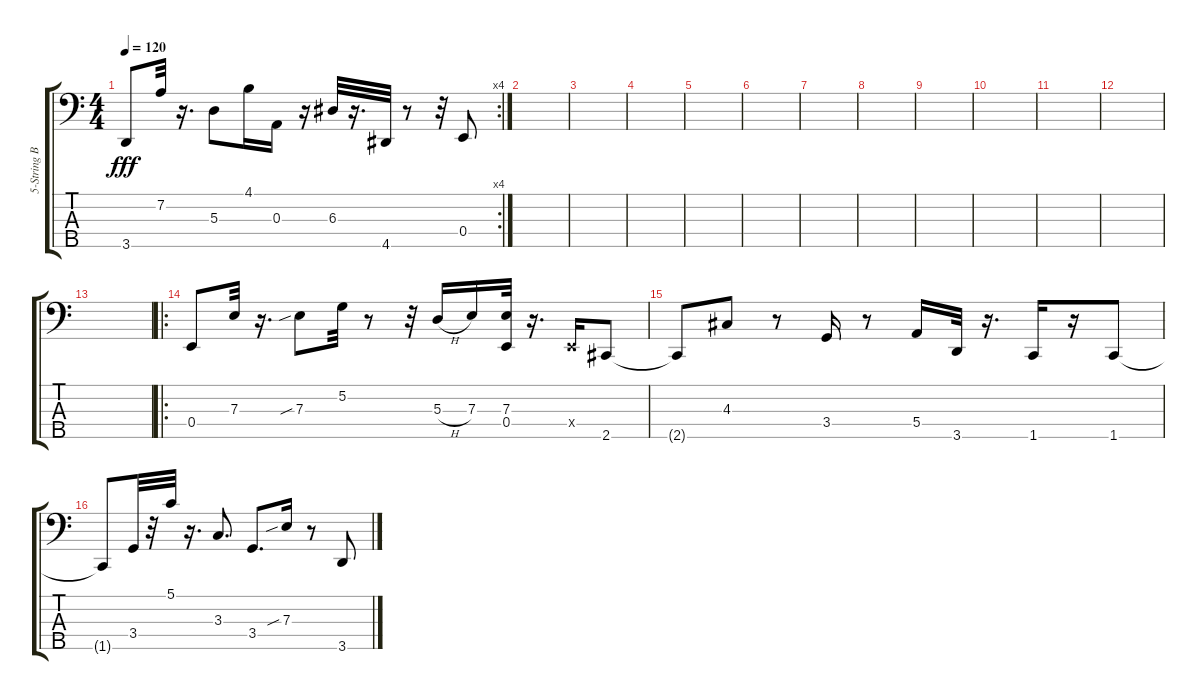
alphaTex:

\track ("5-String Bass" "5-String B") {instrument synthbass1}
\staff {score tabs}
\tuning (G2 D2 A1 E1 B0) {hide}
\rc 4
\ts (4 4)
\tempo 120
\clef f4
\ks c
3.5{t}.8{dy fff} 7.2.32 r.16{d} 5.3.8 4.1.16 0.3.16 r.16 6.3.32 r.16{d} 4.5.32 r.8 r.32 0.4.8 |
|
|
|
|
|
|
|
|
|
|
|
|
\ro
0.4.8 7.3.32 r.16{d} 7.3{sib}.8 5.2.32 r.8 r.32 5.3{h}.16 7.3.16 (7.3 0.4).32 r.16{d} 0.4{x}.16 2.5.8 |
2.5{t}.8 4.3.8 r.8 3.4.16 r.8 5.4.16 3.5.32 r.16{d} 1.5.16 r.16 1.5.8 |
1.5{t}.8 3.4.32 r.32 5.1.32 r.16{d} 3.3.8{d} 3.4.8{d} 7.3{sib}.16 r.8 3.5.8
